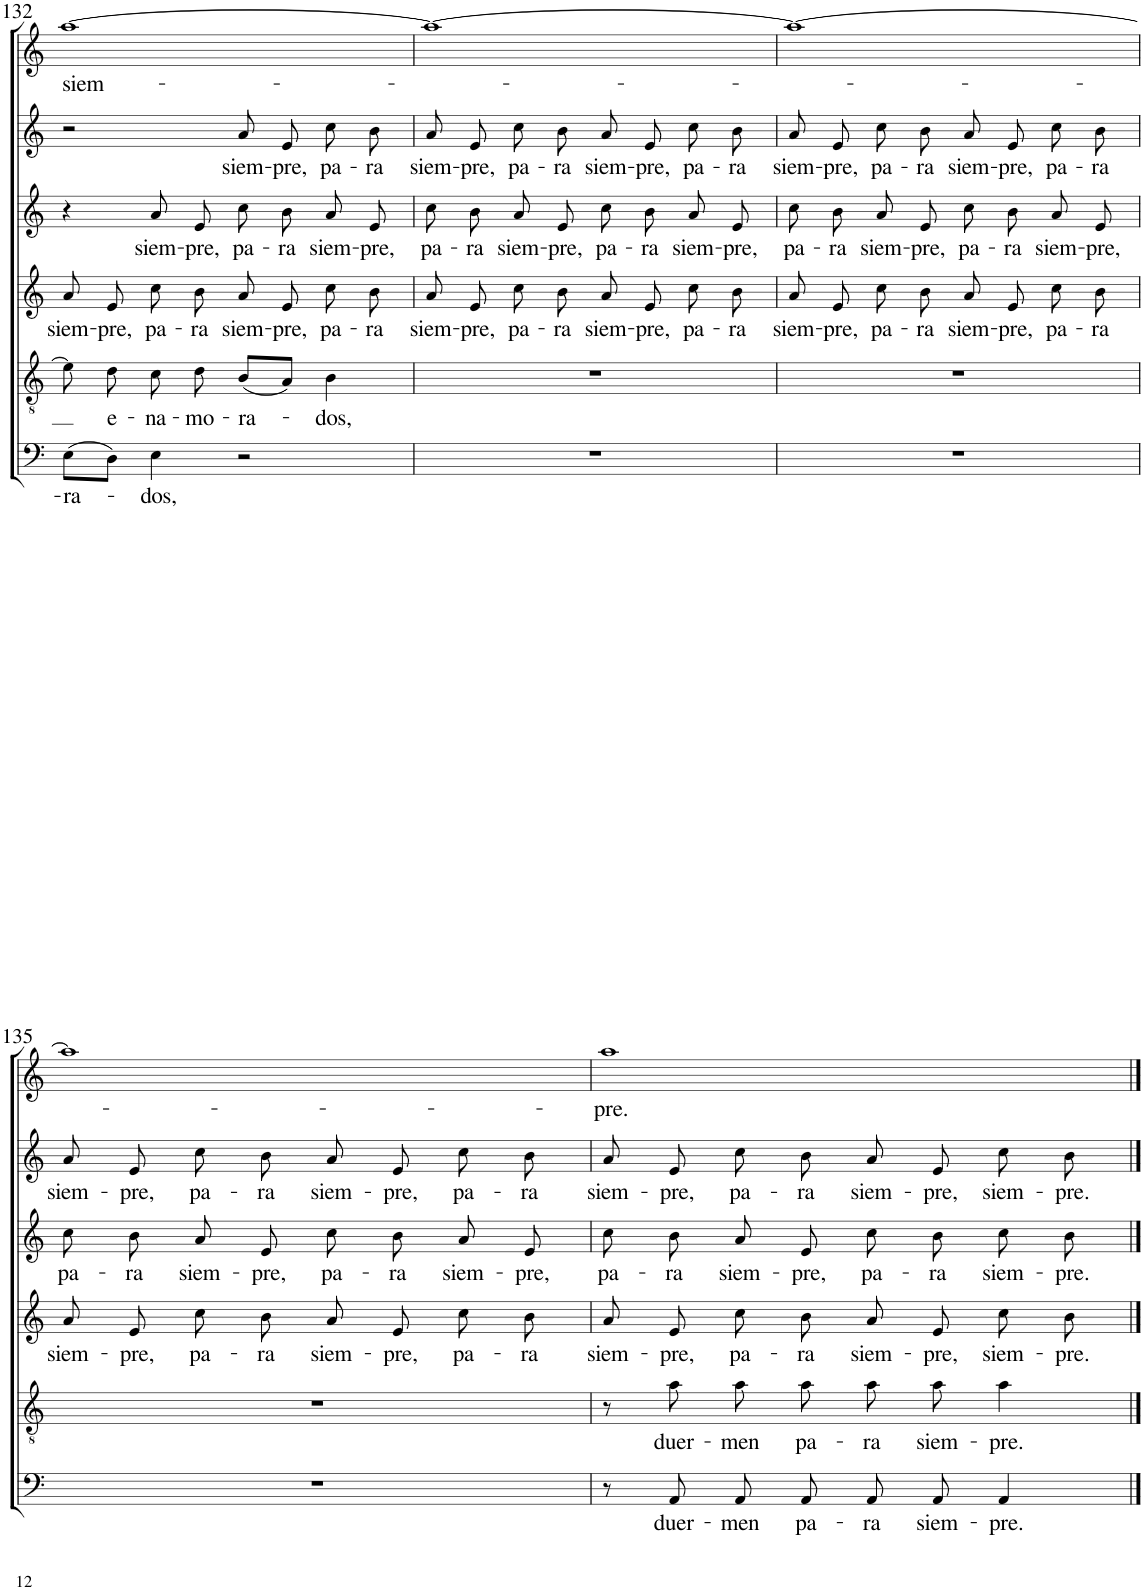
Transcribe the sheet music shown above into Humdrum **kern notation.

**kern	**text	**kern	**text	**kern	**text	**kern	**text	**kern	**text	**kern	**text
*part6	*part6	*part5	*part5	*part4	*part4	*part3	*part3	*part2	*part2	*part1	*part1
*staff6	*staff6	*staff5	*staff5	*staff4	*staff4	*staff3	*staff3	*staff2	*staff2	*staff1	*staff1
*I"Bass	*	*I"Tenor	*	*I"Alto 2	*	*I"Alto 1	*	*I"Soprano 2	*	*I"Soprano 1	*
!!LO:PB:g=z
*clefF4	*	*clefGv2	*	*clefG2	*	*clefG2	*	*clefG2	*	*clefG2	*
*	*	*Trd4c7	*	*	*	*	*	*	*	*	*
*k[]	*	*k[]	*	*k[]	*	*k[]	*	*k[]	*	*k[]	*
*M4/4	*	*M4/4	*	*M4/4	*	*M4/4	*	*M4/4	*	*M4/4	*
=132	=132	=132	=132	=132	=132	=132	=132	=132	=132	=132	=132
!	!LO:LY:b	!	!	!	!LO:LY:b	!	!	!	!	!	!LO:LY:b
(8E\L	-ra-	8e\]	.	8a/L	siem-	4r	.	2r	.	[1aa	siem-
!	!	!	!LO:LY:b	!	!LO:LY:b	!	!	!	!	!	!
8D\J)	.	8d\	e-	8e/J	-pre,	.	.	.	.	.	.
!	!LO:LY:b	!	!LO:LY:b	!	!LO:LY:b	!	!LO:LY:b	!	!	!	!
4E\	-dos,	8c\	-na-	8cc\L	pa-	8a/L	siem-	.	.	.	.
!	!	!	!LO:LY:b	!	!LO:LY:b	!	!LO:LY:b	!	!	!	!
.	.	8d\	-mo-	8b\J	-ra	8e/J	-pre,	.	.	.	.
!	!	!	!LO:LY:b	!	!LO:LY:b	!	!LO:LY:b	!	!LO:LY:b	!	!
2r	.	(8B/L	-ra-	8a/L	siem-	8cc\L	pa-	8a/L	siem-	.	.
!	!	!	!	!	!LO:LY:b	!	!LO:LY:b	!	!LO:LY:b	!	!
.	.	8A/J)	.	8e/J	-pre,	8b\J	-ra	8e/J	-pre,	.	.
!	!	!	!LO:LY:b	!	!LO:LY:b	!	!LO:LY:b	!	!LO:LY:b	!	!
.	.	4B\	-dos,	8cc\L	pa-	8a/L	siem-	8cc\L	pa-	.	.
!	!	!	!	!	!LO:LY:b	!	!LO:LY:b	!	!LO:LY:b	!	!
.	.	.	.	8b\J	-ra	8e/J	-pre,	8b\J	-ra	.	.
=133	=133	=133	=133	=133	=133	=133	=133	=133	=133	=133	=133
!	!	!	!	!	!LO:LY:b	!	!LO:LY:b	!	!LO:LY:b	!	!
1r	.	1r	.	8a/L	siem-	8cc\L	pa-	8a/L	siem-	1aa_	.
!	!	!	!	!	!LO:LY:b	!	!LO:LY:b	!	!LO:LY:b	!	!
.	.	.	.	8e/J	-pre,	8b\J	-ra	8e/J	-pre,	.	.
!	!	!	!	!	!LO:LY:b	!	!LO:LY:b	!	!LO:LY:b	!	!
.	.	.	.	8cc\L	pa-	8a/L	siem-	8cc\L	pa-	.	.
!	!	!	!	!	!LO:LY:b	!	!LO:LY:b	!	!LO:LY:b	!	!
.	.	.	.	8b\J	-ra	8e/J	-pre,	8b\J	-ra	.	.
!	!	!	!	!	!LO:LY:b	!	!LO:LY:b	!	!LO:LY:b	!	!
.	.	.	.	8a/L	siem-	8cc\L	pa-	8a/L	siem-	.	.
!	!	!	!	!	!LO:LY:b	!	!LO:LY:b	!	!LO:LY:b	!	!
.	.	.	.	8e/J	-pre,	8b\J	-ra	8e/J	-pre,	.	.
!	!	!	!	!	!LO:LY:b	!	!LO:LY:b	!	!LO:LY:b	!	!
.	.	.	.	8cc\L	pa-	8a/L	siem-	8cc\L	pa-	.	.
!	!	!	!	!	!LO:LY:b	!	!LO:LY:b	!	!LO:LY:b	!	!
.	.	.	.	8b\J	-ra	8e/J	-pre,	8b\J	-ra	.	.
=134	=134	=134	=134	=134	=134	=134	=134	=134	=134	=134	=134
!	!	!	!	!	!LO:LY:b	!	!LO:LY:b	!	!LO:LY:b	!	!
1r	.	1r	.	8a/L	siem-	8cc\L	pa-	8a/L	siem-	1aa_	.
!	!	!	!	!	!LO:LY:b	!	!LO:LY:b	!	!LO:LY:b	!	!
.	.	.	.	8e/J	-pre,	8b\J	-ra	8e/J	-pre,	.	.
!	!	!	!	!	!LO:LY:b	!	!LO:LY:b	!	!LO:LY:b	!	!
.	.	.	.	8cc\L	pa-	8a/L	siem-	8cc\L	pa-	.	.
!	!	!	!	!	!LO:LY:b	!	!LO:LY:b	!	!LO:LY:b	!	!
.	.	.	.	8b\J	-ra	8e/J	-pre,	8b\J	-ra	.	.
!	!	!	!	!	!LO:LY:b	!	!LO:LY:b	!	!LO:LY:b	!	!
.	.	.	.	8a/L	siem-	8cc\L	pa-	8a/L	siem-	.	.
!	!	!	!	!	!LO:LY:b	!	!LO:LY:b	!	!LO:LY:b	!	!
.	.	.	.	8e/J	-pre,	8b\J	-ra	8e/J	-pre,	.	.
!	!	!	!	!	!LO:LY:b	!	!LO:LY:b	!	!LO:LY:b	!	!
.	.	.	.	8cc\L	pa-	8a/L	siem-	8cc\L	pa-	.	.
!	!	!	!	!	!LO:LY:b	!	!LO:LY:b	!	!LO:LY:b	!	!
.	.	.	.	8b\J	-ra	8e/J	-pre,	8b\J	-ra	.	.
!!LO:LB:g=z
=135	=135	=135	=135	=135	=135	=135	=135	=135	=135	=135	=135
!	!	!	!	!	!LO:LY:b	!	!LO:LY:b	!	!LO:LY:b	!	!
1r	.	1r	.	8a/L	siem-	8cc\L	pa-	8a/L	siem-	1aa]	.
!	!	!	!	!	!LO:LY:b	!	!LO:LY:b	!	!LO:LY:b	!	!
.	.	.	.	8e/J	-pre,	8b\J	-ra	8e/J	-pre,	.	.
!	!	!	!	!	!LO:LY:b	!	!LO:LY:b	!	!LO:LY:b	!	!
.	.	.	.	8cc\L	pa-	8a/L	siem-	8cc\L	pa-	.	.
!	!	!	!	!	!LO:LY:b	!	!LO:LY:b	!	!LO:LY:b	!	!
.	.	.	.	8b\J	-ra	8e/J	-pre,	8b\J	-ra	.	.
!	!	!	!	!	!LO:LY:b	!	!LO:LY:b	!	!LO:LY:b	!	!
.	.	.	.	8a/L	siem-	8cc\L	pa-	8a/L	siem-	.	.
!	!	!	!	!	!LO:LY:b	!	!LO:LY:b	!	!LO:LY:b	!	!
.	.	.	.	8e/J	-pre,	8b\J	-ra	8e/J	-pre,	.	.
!	!	!	!	!	!LO:LY:b	!	!LO:LY:b	!	!LO:LY:b	!	!
.	.	.	.	8cc\L	pa-	8a/L	siem-	8cc\L	pa-	.	.
!	!	!	!	!	!LO:LY:b	!	!LO:LY:b	!	!LO:LY:b	!	!
.	.	.	.	8b\J	-ra	8e/J	-pre,	8b\J	-ra	.	.
=136	=136	=136	=136	=136	=136	=136	=136	=136	=136	=136	=136
!	!	!	!	!	!LO:LY:b	!	!LO:LY:b	!	!LO:LY:b	!	!LO:LY:b
8r	.	8r	.	8a/L	siem-	8cc\L	pa-	8a/L	siem-	1aa	-pre.
!	!LO:LY:b	!	!LO:LY:b	!	!LO:LY:b	!	!LO:LY:b	!	!LO:LY:b	!	!
8AA/	duer-	8a\	duer-	8e/J	-pre,	8b\J	-ra	8e/J	-pre,	.	.
!	!LO:LY:b	!	!LO:LY:b	!	!LO:LY:b	!	!LO:LY:b	!	!LO:LY:b	!	!
8AA/	-men	8a\	-men	8cc\L	pa-	8a/L	siem-	8cc\L	pa-	.	.
!	!LO:LY:b	!	!LO:LY:b	!	!LO:LY:b	!	!LO:LY:b	!	!LO:LY:b	!	!
8AA/	pa-	8a\	pa-	8b\J	-ra	8e/J	-pre,	8b\J	-ra	.	.
!	!LO:LY:b	!	!LO:LY:b	!	!LO:LY:b	!	!LO:LY:b	!	!LO:LY:b	!	!
8AA/	-ra	8a\	-ra	8a/L	siem-	8cc\L	pa-	8a/L	siem-	.	.
!	!LO:LY:b	!	!LO:LY:b	!	!LO:LY:b	!	!LO:LY:b	!	!LO:LY:b	!	!
8AA/	siem-	8a\	siem-	8e/J	-pre,	8b\J	-ra	8e/J	-pre,	.	.
!	!LO:LY:b	!	!LO:LY:b	!	!LO:LY:b	!	!LO:LY:b	!	!LO:LY:b	!	!
4AA/	-pre.	4a\	-pre.	8cc\L	siem-	8cc\L	siem-	8cc\L	siem-	.	.
!	!	!	!	!	!LO:LY:b	!	!LO:LY:b	!	!LO:LY:b	!	!
.	.	.	.	8b\J	-pre.	8b\J	-pre.	8b\J	-pre.	.	.
==	==	==	==	==	==	==	==	==	==	==	==
*-	*-	*-	*-	*-	*-	*-	*-	*-	*-	*-	*-
